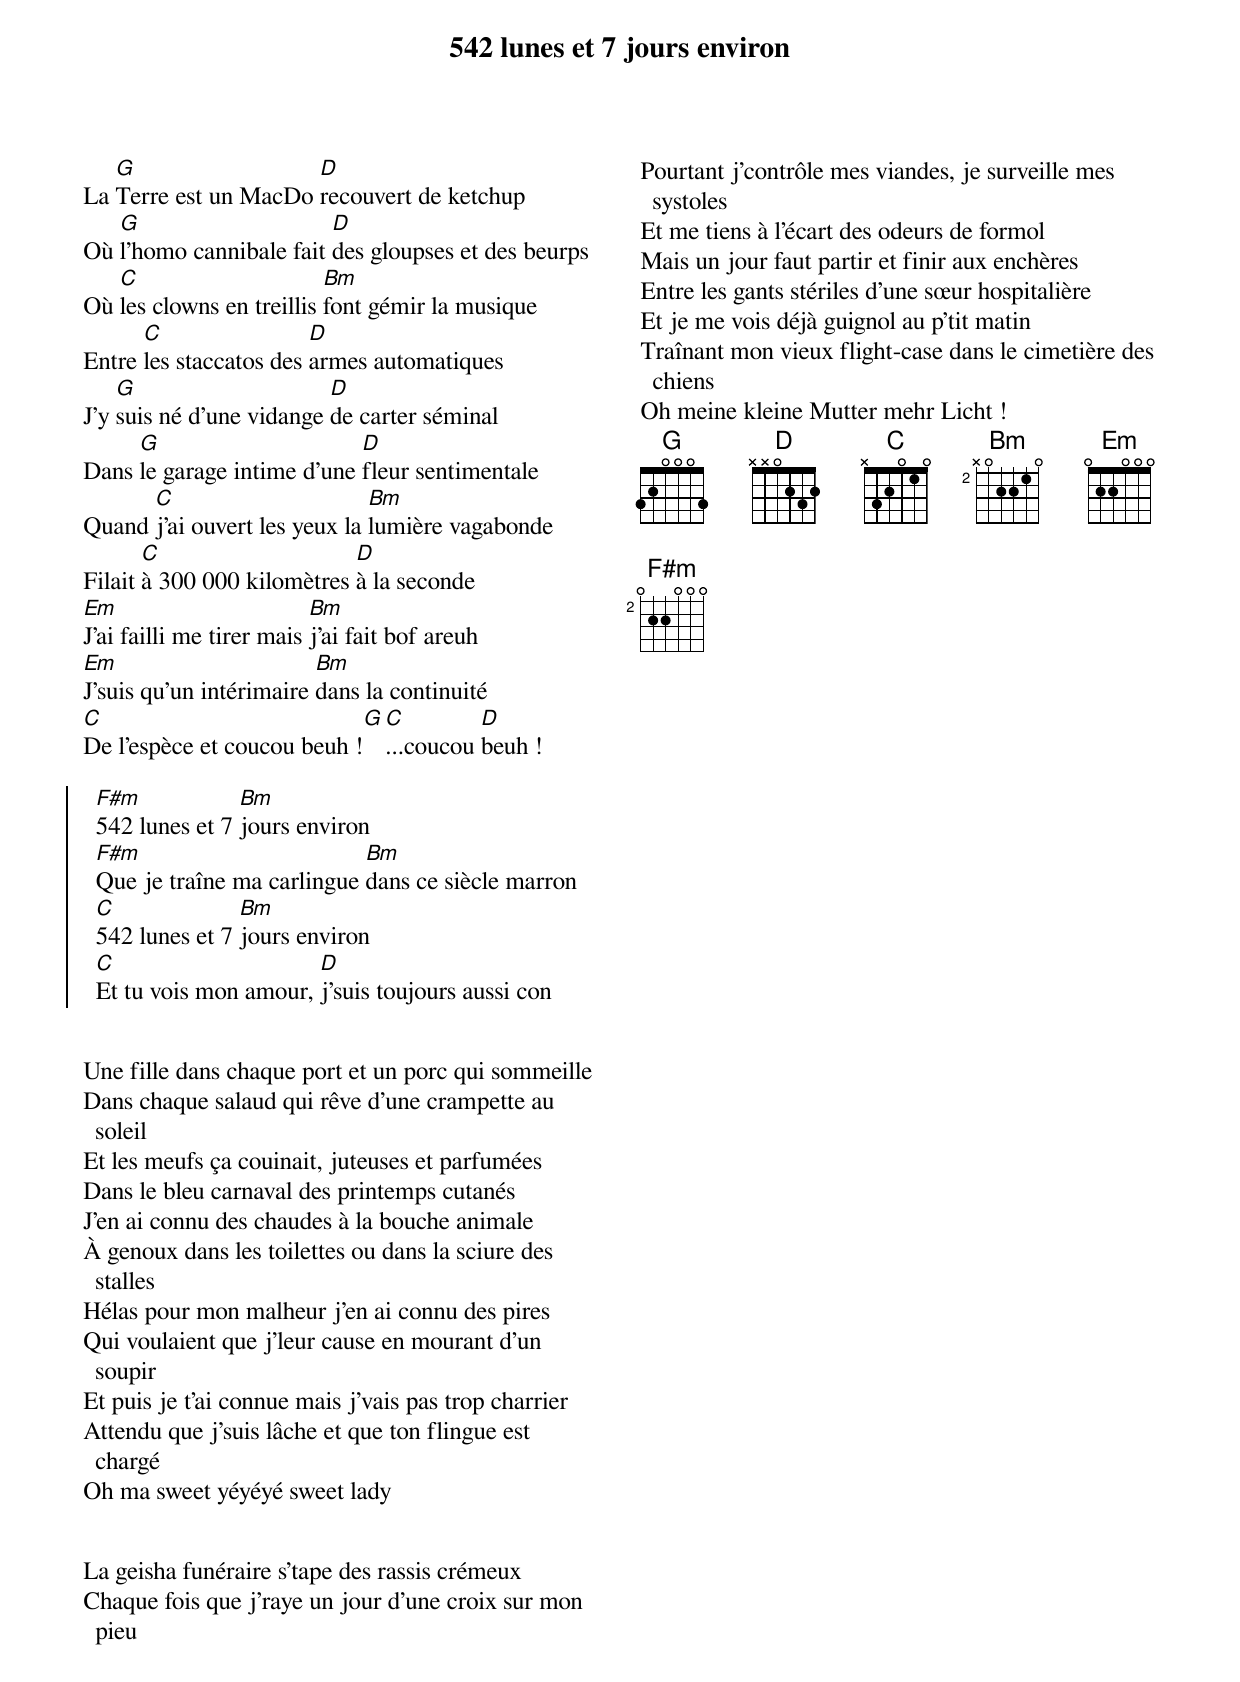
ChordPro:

{title: 542 lunes et 7 jours environ}
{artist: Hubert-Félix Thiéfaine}
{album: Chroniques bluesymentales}
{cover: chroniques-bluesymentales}
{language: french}
{columns: 2}
{define: G frets 3 2 0 0 0 3}
{define: D frets X X 0 2 3 2}
{define: C frets X 3 2 0 1 0}
{define: Bm base-fret 2 frets X 0 2 2 1 0}
{define: Em frets 0 2 2 0 0 0}
{define: F#m base-fret 2 frets 0 2 2 0 0 0}


La [G]Terre est un MacDo [D]recouvert de ketchup
Où [G]l'homo cannibale fait [D]des gloupses et des beurps
Où [C]les clowns en treillis [Bm]font gémir la musique
Entre [C]les staccatos des [D]armes automatiques
J'y [G]suis né d'une vidange [D]de carter séminal
Dans [G]le garage intime d'une [D]fleur sentimentale
Quand [C]j'ai ouvert les yeux la [Bm]lumière vagabonde
Filait [C]à 300 000 kilomètres [D]à la seconde
[Em]J'ai failli me tirer mais [Bm]j'ai fait bof areuh
[Em]J'suis qu'un intérimaire [Bm]dans la continuité
[C]De l'espèce et coucou beuh ![G][C]...coucou [D]beuh !

{start_of_chorus}
  [F#m]542 lunes et 7 [Bm]jours environ
  [F#m]Que je traîne ma carlingue [Bm]dans ce siècle marron
  [C]542 lunes et 7 [Bm]jours environ
  [C]Et tu vois mon amour, [D]j'suis toujours aussi con
{end_of_chorus}


Une fille dans chaque port et un porc qui sommeille
Dans chaque salaud qui rêve d'une crampette au soleil
Et les meufs ça couinait, juteuses et parfumées
Dans le bleu carnaval des printemps cutanés
J'en ai connu des chaudes à la bouche animale
À genoux dans les toilettes ou dans la sciure des stalles
Hélas pour mon malheur j'en ai connu des pires
Qui voulaient que j'leur cause en mourant d'un soupir
Et puis je t'ai connue mais j'vais pas trop charrier
Attendu que j'suis lâche et que ton flingue est chargé
Oh ma sweet yéyéyé sweet lady


La geisha funéraire s'tape des rassis crémeux
Chaque fois que j'raye un jour d'une croix sur mon pieu
Pourtant j'contrôle mes viandes, je surveille mes systoles
Et me tiens à l'écart des odeurs de formol
Mais un jour faut partir et finir aux enchères
Entre les gants stériles d'une sœur hospitalière
Et je me vois déjà guignol au p'tit matin
Traînant mon vieux flight-case dans le cimetière des chiens
Oh meine kleine Mutter mehr Licht !
